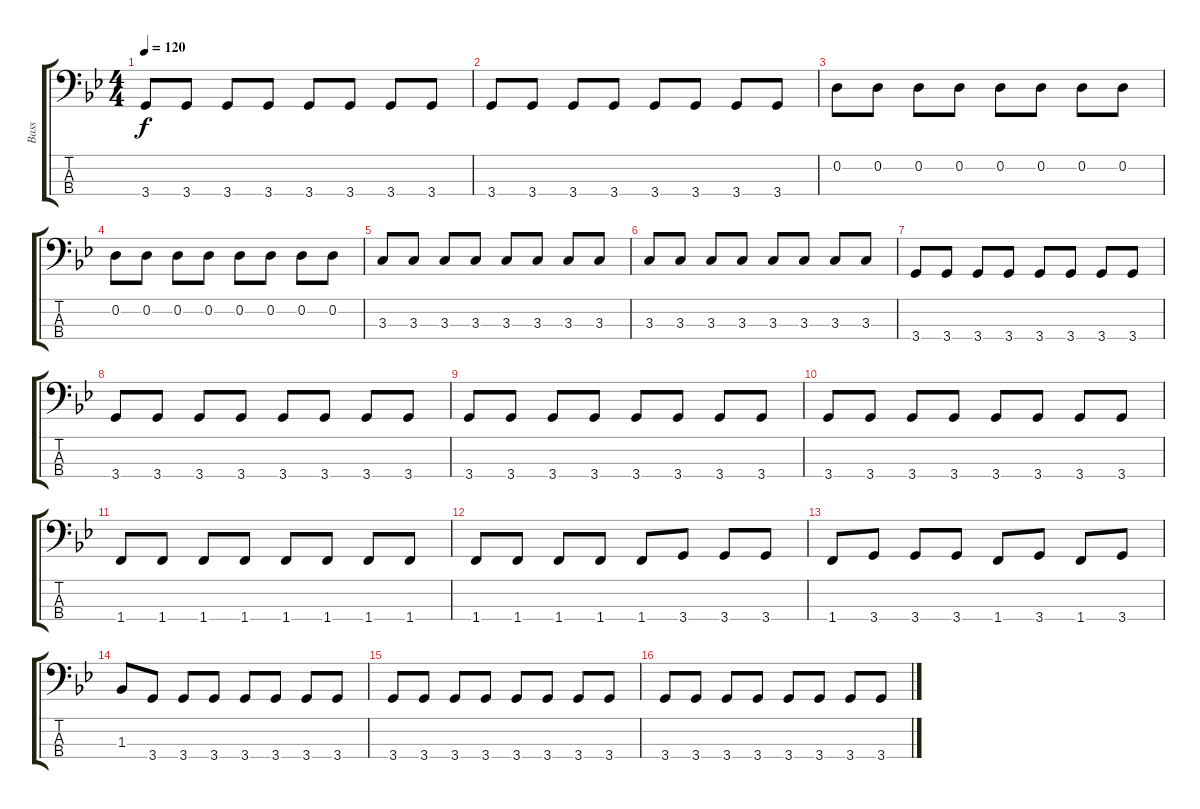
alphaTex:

\track ("Bass" "Bass") {instrument acousticbass}
\staff {score tabs}
\tuning (G2 D2 A1 E1) {hide}
\ts (4 4)
\tempo 120
\clef f4
\ks gminor
3.4.8{dy f} 3.4.8 3.4.8 3.4.8 3.4.8 3.4.8 3.4.8 3.4.8 |
3.4.8 3.4.8 3.4.8 3.4.8 3.4.8 3.4.8 3.4.8 3.4.8 |
0.2.8 0.2.8 0.2.8 0.2.8 0.2.8 0.2.8 0.2.8 0.2.8 |
0.2.8 0.2.8 0.2.8 0.2.8 0.2.8 0.2.8 0.2.8 0.2.8 |
3.3.8 3.3.8 3.3.8 3.3.8 3.3.8 3.3.8 3.3.8 3.3.8 |
3.3.8 3.3.8 3.3.8 3.3.8 3.3.8 3.3.8 3.3.8 3.3.8 |
3.4.8 3.4.8 3.4.8 3.4.8 3.4.8 3.4.8 3.4.8 3.4.8 |
3.4.8 3.4.8 3.4.8 3.4.8 3.4.8 3.4.8 3.4.8 3.4.8 |
3.4.8 3.4.8 3.4.8 3.4.8 3.4.8 3.4.8 3.4.8 3.4.8 |
3.4.8 3.4.8 3.4.8 3.4.8 3.4.8 3.4.8 3.4.8 3.4.8 |
1.4.8 1.4.8 1.4.8 1.4.8 1.4.8 1.4.8 1.4.8 1.4.8 |
1.4.8 1.4.8 1.4.8 1.4.8 1.4.8 3.4.8 3.4.8 3.4.8 |
1.4.8 3.4.8 3.4.8 3.4.8 1.4.8 3.4.8 1.4.8 3.4.8 |
1.3.8 3.4.8 3.4.8 3.4.8 3.4.8 3.4.8 3.4.8 3.4.8 |
3.4.8 3.4.8 3.4.8 3.4.8 3.4.8 3.4.8 3.4.8 3.4.8 |
3.4.8 3.4.8 3.4.8 3.4.8 3.4.8 3.4.8 3.4.8 3.4.8
